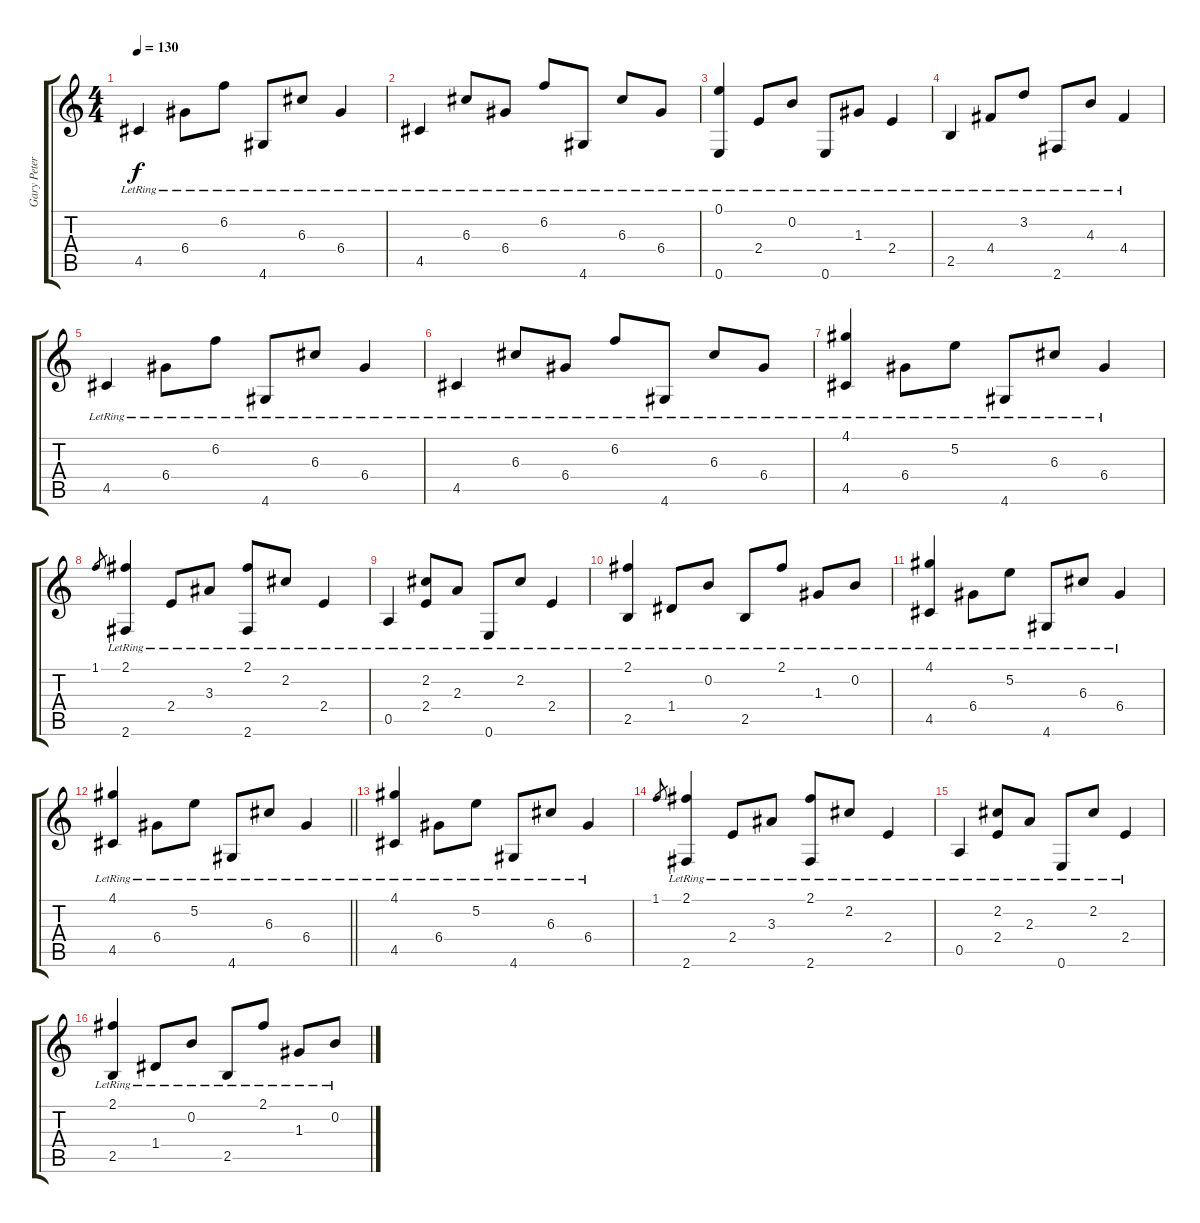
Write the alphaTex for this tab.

\track ("Gary Peterson" "Gary Peter") {instrument acousticguitarnylon}
\staff {score tabs}
\tuning (E4 B3 G3 D3 A2 E2) {hide}
\ts (4 4)
\tempo 130
\clef g2
\ks c
4.5{lr}.4{dy f} 6.4{lr}.8 6.2{lr}.8 4.6{lr}.8 6.3{lr}.8 6.4{lr}.4 |
4.5{lr}.4 6.3{lr}.8 6.4{lr}.8 6.2{lr}.8 4.6{lr}.8 6.3{lr}.8 6.4{lr}.8 |
(0.1{lr} 0.6{lr}).4 2.4{lr}.8 0.2{lr}.8 0.6{lr}.8 1.3{lr}.8 2.4{lr}.4 |
2.5{lr}.4 4.4{lr}.8 3.2{lr}.8 2.6{lr}.8 4.3{lr}.8 4.4{lr}.4 |
4.5{lr}.4 6.4{lr}.8 6.2{lr}.8 4.6{lr}.8 6.3{lr}.8 6.4{lr}.4 |
4.5{lr}.4 6.3{lr}.8 6.4{lr}.8 6.2{lr}.8 4.6{lr}.8 6.3{lr}.8 6.4{lr}.8 |
(4.1{lr} 4.5{lr}).4 6.4{lr}.8 5.2{lr}.8 4.6{lr}.8 6.3{lr}.8 6.4{lr}.4 |
1.1.8{gr} (2.1{lr} 2.6{lr}).4 2.4{lr}.8 3.3{lr}.8 (2.1{lr} 2.6{lr}).8 2.2{lr}.8 2.4{lr}.4 |
0.5{lr}.4 (2.2{lr} 2.4{lr}).8 2.3{lr}.8 0.6{lr}.8 2.2{lr}.8 2.4{lr}.4 |
(2.1{lr} 2.5{lr}).4 1.4{lr}.8 0.2{lr}.8 2.5{lr}.8 2.1{lr}.8 1.3{lr}.8 0.2{lr}.8 |
(4.1{lr} 4.5{lr}).4 6.4{lr}.8 5.2{lr}.8 4.6{lr}.8 6.3{lr}.8 6.4{lr}.4 |
\barLineRight lightlight
(4.1{lr} 4.5{lr}).4 6.4{lr}.8 5.2{lr}.8 4.6{lr}.8 6.3{lr}.8 6.4{lr}.4 |
(4.1{lr} 4.5{lr}).4 6.4{lr}.8 5.2{lr}.8 4.6{lr}.8 6.3{lr}.8 6.4{lr}.4 |
1.1.8{gr} (2.1{lr} 2.6{lr}).4 2.4{lr}.8 3.3{lr}.8 (2.1{lr} 2.6{lr}).8 2.2{lr}.8 2.4{lr}.4 |
0.5{lr}.4 (2.2{lr} 2.4{lr}).8 2.3{lr}.8 0.6{lr}.8 2.2{lr}.8 2.4{lr}.4 |
(2.1{lr} 2.5{lr}).4 1.4{lr}.8 0.2{lr}.8 2.5{lr}.8 2.1{lr}.8 1.3{lr}.8 0.2{lr}.8
